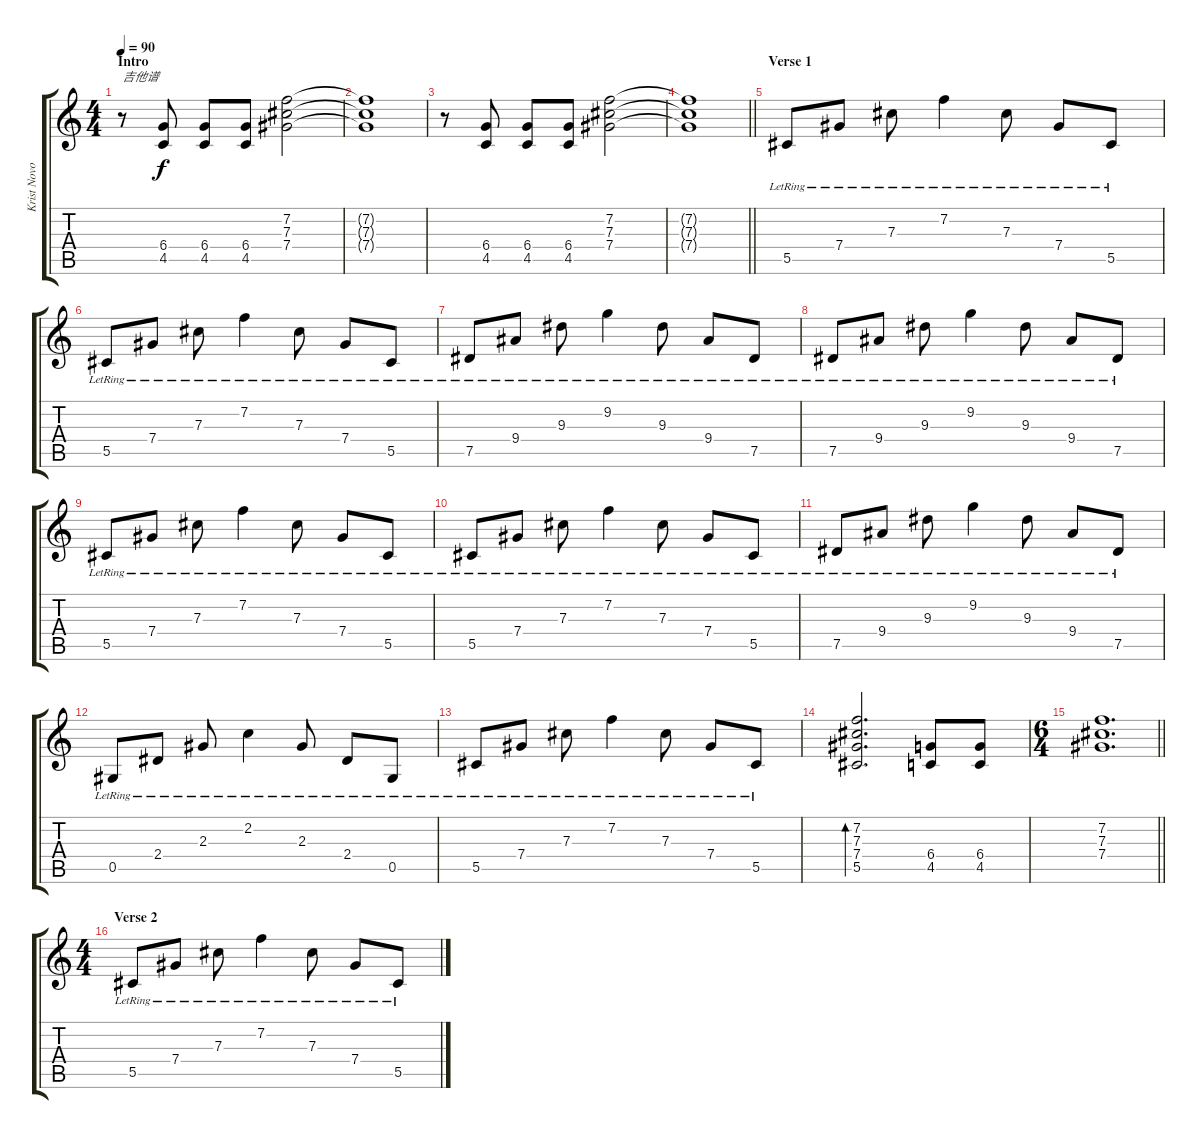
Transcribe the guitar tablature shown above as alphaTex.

\track ("Krist Novoselic" "Krist Novo") {instrument electricguitarclean}
\staff {score tabs}
\tuning (Eb4 Bb3 Gb3 Db3 Ab2 Eb2) {hide}
\ts (4 4)
\section ("" "Intro")
\tempo 90
\clef g2
\ks c
r.8{txt "吉他谱" dy f instrument electricguitarclean} (6.4 4.5).8 (6.4 4.5).8 (6.4 4.5).8 (7.2 7.3 7.4).2 |
(7.2{t} 7.3{t} 7.4{t}).1 |
r.8 (6.4 4.5).8 (6.4 4.5).8 (6.4 4.5).8 (7.2 7.3 7.4).2 |
\barLineRight lightlight
(7.2{t} 7.3{t} 7.4{t}).1 |
\section ("" "Verse 1")
5.5{lr}.8 7.4{lr}.8 7.3{lr}.8 7.2{lr}.4 7.3{lr}.8 7.4{lr}.8 5.5{lr}.8 |
5.5{lr}.8 7.4{lr}.8 7.3{lr}.8 7.2{lr}.4 7.3{lr}.8 7.4{lr}.8 5.5{lr}.8 |
7.5{lr}.8 9.4{lr}.8 9.3{lr}.8 9.2{lr}.4 9.3{lr}.8 9.4{lr}.8 7.5{lr}.8 |
7.5{lr}.8 9.4{lr}.8 9.3{lr}.8 9.2{lr}.4 9.3{lr}.8 9.4{lr}.8 7.5{lr}.8 |
5.5{lr}.8 7.4{lr}.8 7.3{lr}.8 7.2{lr}.4 7.3{lr}.8 7.4{lr}.8 5.5{lr}.8 |
5.5{lr}.8 7.4{lr}.8 7.3{lr}.8 7.2{lr}.4 7.3{lr}.8 7.4{lr}.8 5.5{lr}.8 |
7.5{lr}.8 9.4{lr}.8 9.3{lr}.8 9.2{lr}.4 9.3{lr}.8 9.4{lr}.8 7.5{lr}.8 |
0.5{lr}.8 2.4{lr}.8 2.3{lr}.8 2.2{lr}.4 2.3{lr}.8 2.4{lr}.8 0.5{lr}.8 |
5.5{lr}.8 7.4{lr}.8 7.3{lr}.8 7.2{lr}.4 7.3{lr}.8 7.4{lr}.8 5.5{lr}.8 |
(7.2 7.3 7.4 5.5).2{d bd 120} (6.4 4.5).8 (6.4 4.5).8 |
\ts (6 4)
\barLineRight lightlight
(7.2 7.3 7.4).1{d} |
\ts (4 4)
\section ("" "Verse 2")
5.5{lr}.8 7.4{lr}.8 7.3{lr}.8 7.2{lr}.4 7.3{lr}.8 7.4{lr}.8 5.5{lr}.8
